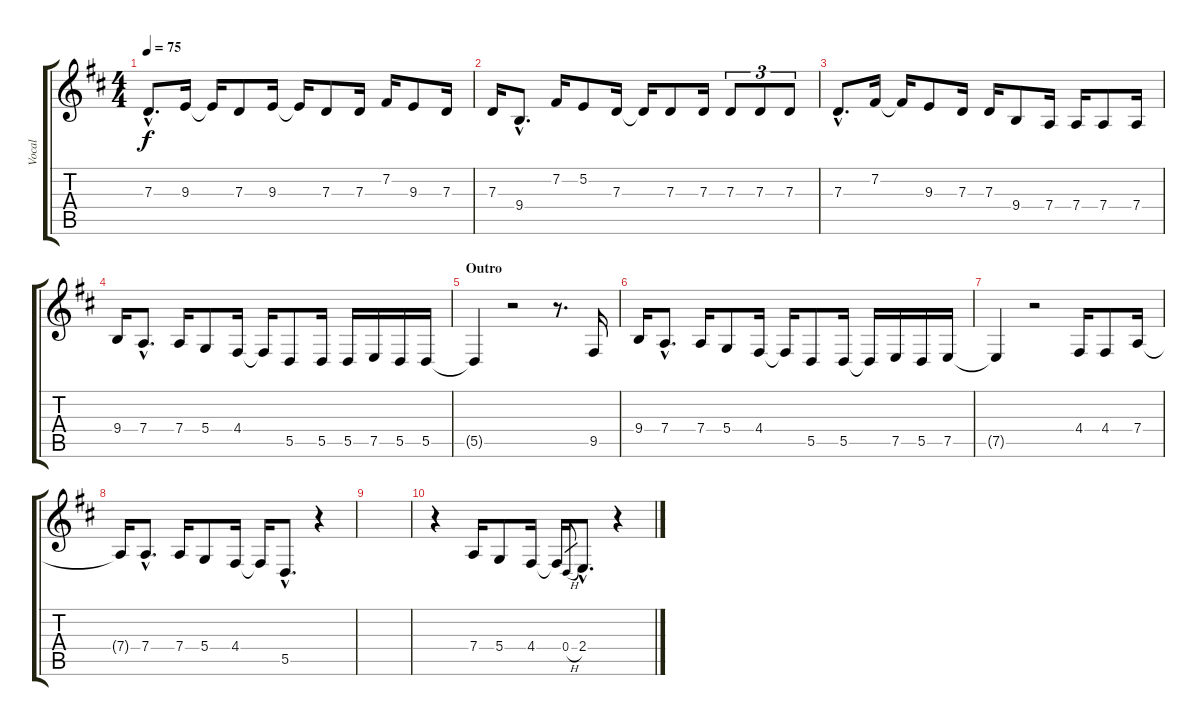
\track ("Vocal" "Vocal") {instrument violin}
\staff {score tabs}
\tuning (E4 B3 G3 D3 A2 E2) {hide}
\ts (4 4)
\tempo 75
\clef g2
\ks d
7.3{hac}.8{d dy f} 9.3.16 9.3{t}.16 7.3.8 9.3.16 9.3{t}.16 7.3.8 7.3.16 7.2.16 9.3.8 7.3.16 |
7.3.16 9.4{hac}.8{d} 7.2.16 5.2.8 7.3.16 7.3{t}.16 7.3.8 7.3.16 7.3.8{tu (3 2)} 7.3.8{tu (3 2)} 7.3.8{tu (3 2)} |
7.3{hac}.8{d} 7.2.16 7.2{t}.16 9.3.8 7.3.16 7.3.16 9.4.8 7.4.16 7.4.16 7.4.8 7.4.16 |
9.4.16 7.4{hac}.8{d} 7.4.16 5.4.8 4.4.16 4.4{t}.16 5.5.8 5.5.16 5.5.16 7.5.16 5.5.16 5.5.16 |
\section ("" "Outro")
5.5{t}.4 r.2 r.8{d} 9.5.16 |
9.4.16 7.4{hac}.8{d} 7.4.16 5.4.8 4.4.16 4.4{t}.16 5.5.8 5.5.16 5.5{t}.16 7.5.16 5.5.16 7.5.16 |
7.5{t}.4 r.2 4.4.16 4.4.8 7.4.16 |
7.4{t}.16 7.4{hac}.8{d} 7.4.16 5.4.8 4.4.16 4.4{t}.16 5.5{hac}.8{d} r.4 |
|
r.4 7.4.16 5.4.8 4.4.16 4.4{t}.16 0.4{h}.8{gr} 2.4{hac}.8{d} r.4
